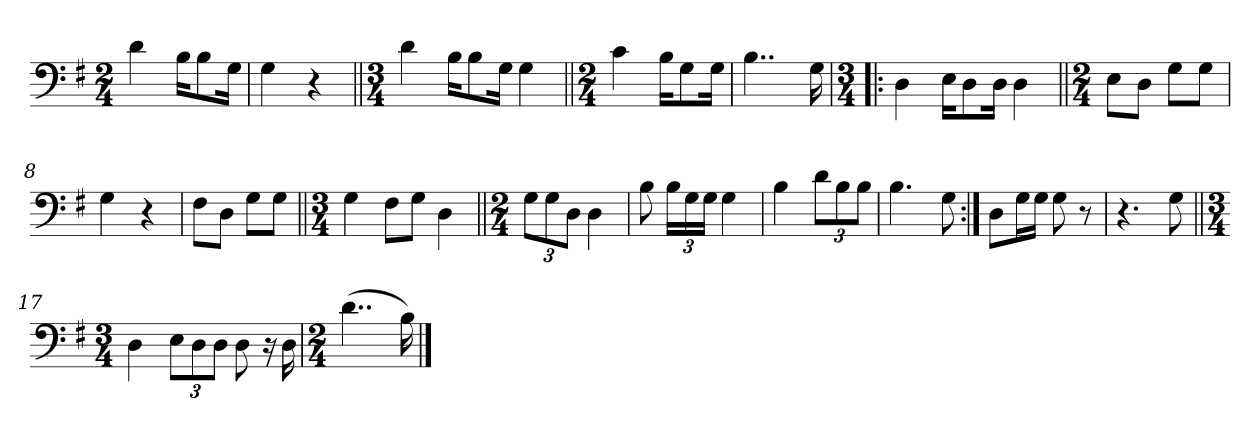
**kern
*part1
*staff1
*clefF4
*k[f#]
*M2/4
=1
4d\
16B\KL
8B\
16G\Jk
=2
4G\
4r
=3||
*M3/4
4d\
16B\KL
8B\
16G\Jk
4G\
=4||
*M2/4
4c\
16B\KL
8G\
16G\Jk
=5
4..B\
16G\
=6!|:
*M3/4
4D\
16E\KL
8D\
16D\Jk
4D\
=7||
*M2/4
8E\L
8D\J
8G\L
8G\J
=8
4G\
4r
=9
8F#\L
8D\J
8G\L
8G\J
=10||
*M3/4
4G\
8F#\L
8G\J
4D\
=11||
*M2/4
12G\L
12G\
12D\J
4D\
=12
8B\
24B\LL
24G\
24G\JJ
4G\
=13
4B\
12d\L
12B\
12B\J
=14
4.B\
8G\
=15:|!
8D\L
16G\L
16G\JJ
8G\
8r
=16
4.r
8G\
=17||
*M3/4
4D\
12E\L
12D\
12D\J
8D\
16r
16D\
=18
*M2/4
(4..d\
16B\)
==
*-
